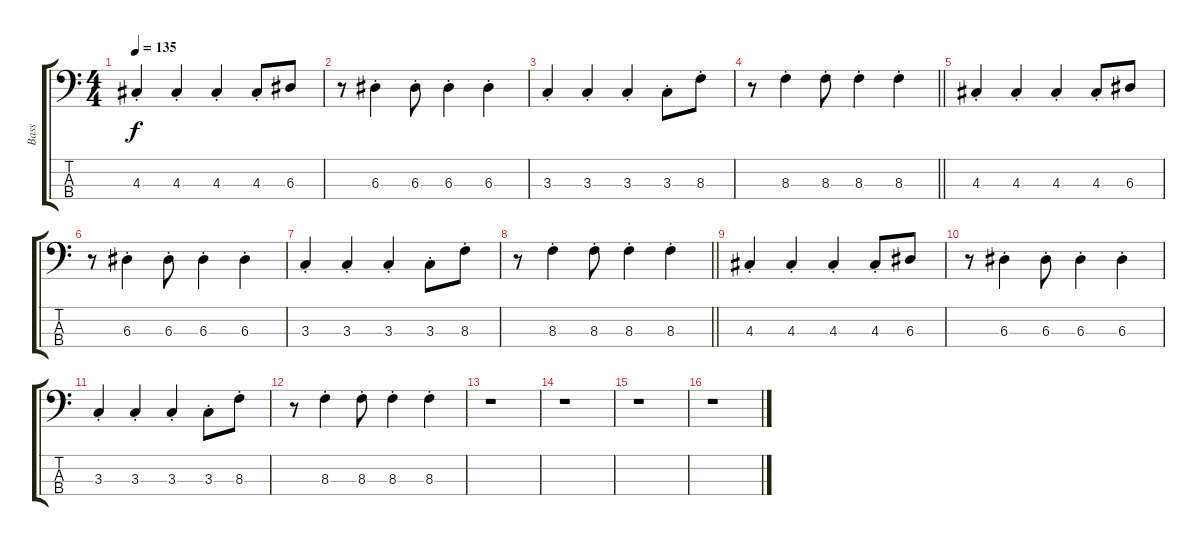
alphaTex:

\track ("Bass" "Bass") {instrument electricbassfinger}
\staff {score tabs}
\tuning (G2 D2 A1 D1) {hide}
\ts (4 4)
\tempo 135
\clef f4
\ks c
4.3{st}.4{dy f} 4.3{st}.4 4.3{st}.4 4.3{st}.8 6.3.8 |
r.8 6.3{st}.4 6.3{st}.8 6.3{st}.4 6.3{st}.4 |
3.3{st}.4 3.3{st}.4 3.3{st}.4 3.3{st}.8 8.3{st}.8 |
\barLineRight lightlight
r.8 8.3{st}.4 8.3{st}.8 8.3{st}.4 8.3{st}.4 |
4.3{st}.4 4.3{st}.4 4.3{st}.4 4.3{st}.8 6.3.8 |
r.8 6.3{st}.4 6.3{st}.8 6.3{st}.4 6.3{st}.4 |
3.3{st}.4 3.3{st}.4 3.3{st}.4 3.3{st}.8 8.3{st}.8 |
\barLineRight lightlight
r.8 8.3{st}.4 8.3{st}.8 8.3{st}.4 8.3{st}.4 |
4.3{st}.4 4.3{st}.4 4.3{st}.4 4.3{st}.8 6.3.8 |
r.8 6.3{st}.4 6.3{st}.8 6.3{st}.4 6.3{st}.4 |
3.3{st}.4 3.3{st}.4 3.3{st}.4 3.3{st}.8 8.3{st}.8 |
r.8 8.3{st}.4 8.3{st}.8 8.3{st}.4 8.3{st}.4 |
r.1 |
r.1 |
r.1 |
r.1
